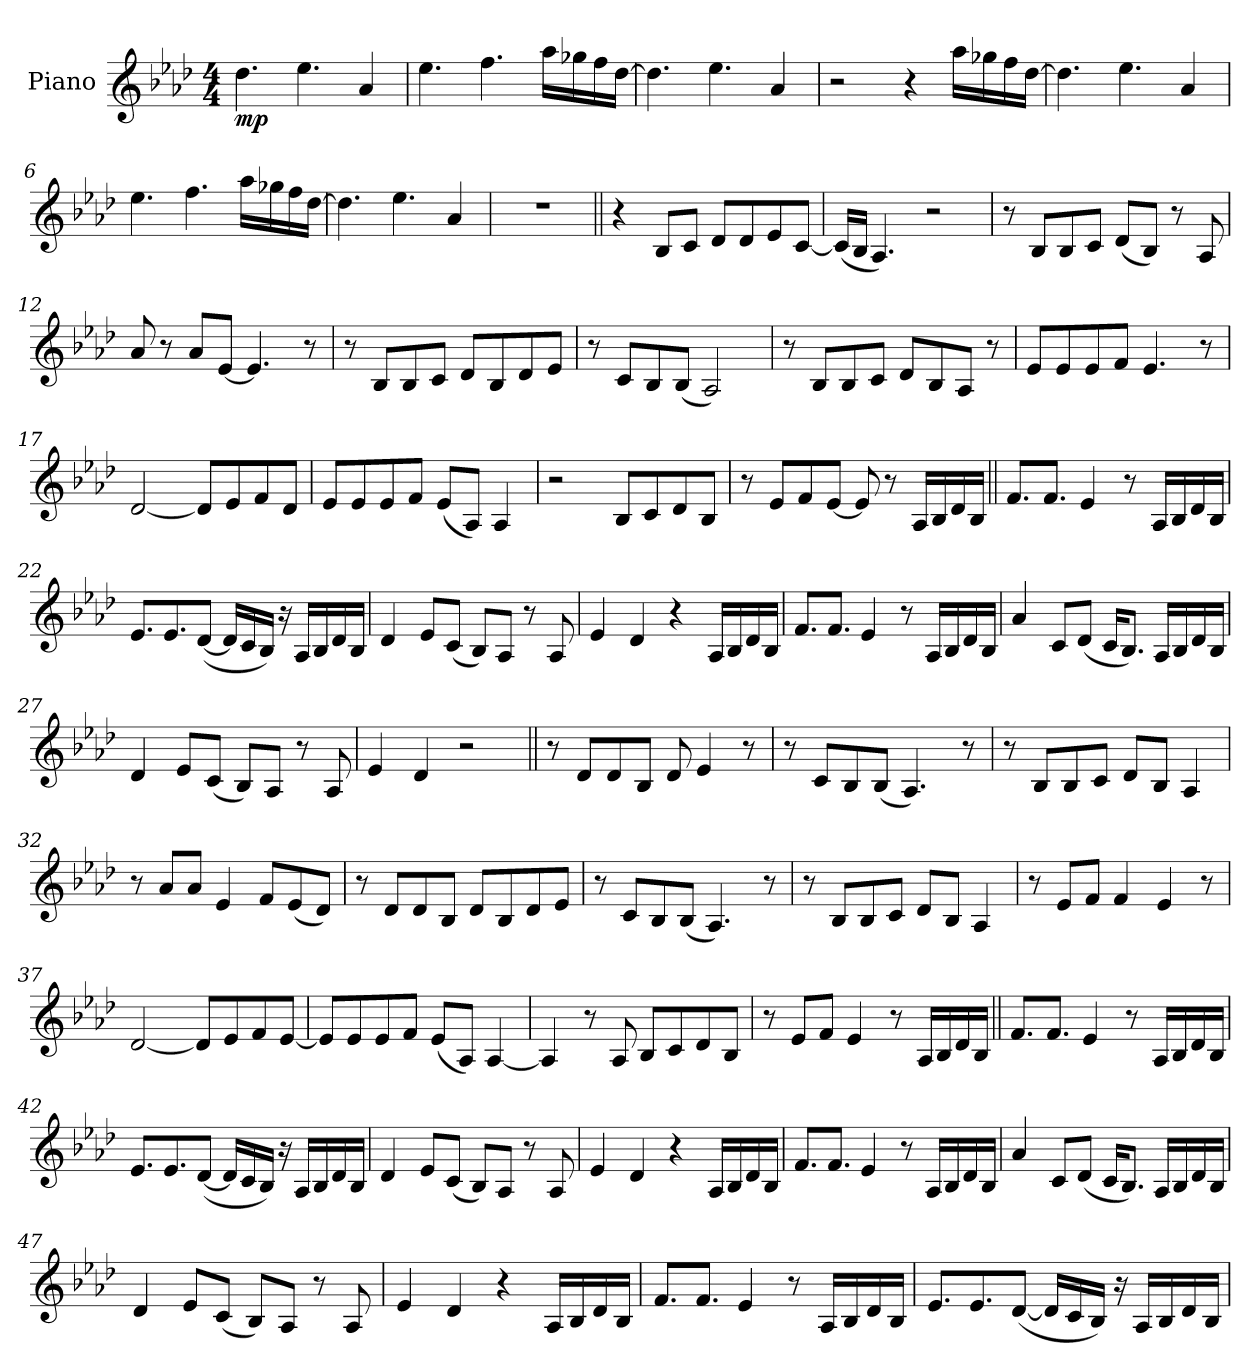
**kern	**dynam
*part1	*part1
*staff1	*staff1
*I"Piano	*
*I'Pno.	*
*clefG2	*
*k[b-e-a-d-]	*
*M4/4	*
=1	=1
!	!LO:DY:b
4.dd-!	mp
4.ee-!	.
4a-!	.
=2	=2
4.ee-!	.
4.ff!	.
16aa-!LL	.
16gg-X!	.
16ff!	.
[16dd-!JJ	.
=3	=3
4.dd-!]	.
4.ee-!	.
4a-!	.
=4	=4
2r	.
4r	.
16aa-!LL	.
16gg-X!	.
16ff!	.
[16dd-!JJ	.
=5	=5
4.dd-!]	.
4.ee-!	.
4a-!	.
=6	=6
4.ee-!	.
4.ff!	.
16aa-!LL	.
16gg-X!	.
16ff!	.
[16dd-!JJ	.
=7	=7
4.dd-!]	.
4.ee-!	.
4a-!	.
=8	=8
1r	.
=9||	=9||
4r	.
8B-L	.
8cJ	.
8d-L	.
8d-	.
8e-	.
[8cJ	.
=10	=10
(<16cLL]	.
16B-JJ	.
4.A-)	.
2r	.
=11	=11
8r	.
8B-L	.
8B-	.
8cJ	.
(<8d-L	.
8B-J)	.
8r	.
8A-	.
=12	=12
8a-	.
8r	.
8a-L	.
[8e-J	.
4.e-]	.
8r	.
=13	=13
8r	.
8B-L	.
8B-	.
8cJ	.
8d-L	.
8B-	.
8d-	.
8e-J	.
=14	=14
8r	.
8cL	.
8B-	.
(<8B-J	.
2A-)	.
=15	=15
8r	.
8B-L	.
8B-	.
8cJ	.
8d-L	.
8B-	.
8A-J	.
8r	.
=16	=16
8e-L	.
8e-	.
8e-	.
8fJ	.
4.e-	.
8r	.
=17	=17
[2d-	.
8d-L]	.
8e-	.
8f	.
8d-J	.
=18	=18
8e-L	.
8e-	.
8e-	.
8fJ	.
(<8e-L	.
8A-J)	.
4A-	.
=19	=19
2r	.
8B-L	.
8c	.
8d-	.
8B-J	.
=20	=20
8r	.
8e-L	.
8f	.
[8e-J	.
8e-]	.
8r	.
16A-LL	.
16B-	.
16d-	.
16B-JJ	.
=21||	=21||
8.fL	.
8.fJ	.
4e-	.
8r	.
16A-LL	.
16B-	.
16d-	.
16B-JJ	.
=22	=22
8.e-L	.
8.e-	.
(<[8d-J	.
16d-LL]	.
16c	.
16B-JJ)	.
16r	.
16A-LL	.
16B-	.
16d-	.
16B-JJ	.
=23	=23
4d-	.
8e-L	.
(<8cJ	.
8B-L)	.
8A-J	.
8r	.
8A-	.
=24	=24
4e-	.
4d-	.
4r	.
16A-LL	.
16B-	.
16d-	.
16B-JJ	.
=25	=25
8.fL	.
8.fJ	.
4e-	.
8r	.
16A-LL	.
16B-	.
16d-	.
16B-JJ	.
=26	=26
4a-	.
8cL	.
(<8d-J	.
16cKL	.
8.B-J)	.
16A-LL	.
16B-	.
16d-	.
16B-JJ	.
=27	=27
4d-	.
8e-L	.
(<8cJ	.
8B-L)	.
8A-J	.
8r	.
8A-	.
=28	=28
4e-	.
4d-	.
2r	.
=29||	=29||
8r	.
8d-L	.
8d-	.
8B-J	.
8d-	.
4e-	.
8r	.
=30	=30
8r	.
8cL	.
8B-	.
(<8B-J	.
4.A-)	.
8r	.
=31	=31
8r	.
8B-L	.
8B-	.
8cJ	.
8d-L	.
8B-J	.
4A-	.
=32	=32
8r	.
8a-L	.
8a-J	.
4e-	.
8fL	.
(<8e-	.
8d-J)	.
=33	=33
8r	.
8d-L	.
8d-	.
8B-J	.
8d-L	.
8B-	.
8d-	.
8e-J	.
=34	=34
8r	.
8cL	.
8B-	.
(<8B-J	.
4.A-)	.
8r	.
=35	=35
8r	.
8B-L	.
8B-	.
8cJ	.
8d-L	.
8B-J	.
4A-	.
=36	=36
8r	.
8e-L	.
8fJ	.
4f	.
4e-	.
8r	.
=37	=37
[2d-	.
8d-L]	.
8e-	.
8f	.
[8e-J	.
=38	=38
8e-L]	.
8e-	.
8e-	.
8fJ	.
(<8e-L	.
8A-J)	.
[4A-	.
=39	=39
4A-]	.
8r	.
8A-	.
8B-L	.
8c	.
8d-	.
8B-J	.
=40	=40
8r	.
8e-L	.
8fJ	.
4e-	.
8r	.
16A-LL	.
16B-	.
16d-	.
16B-JJ	.
=41||	=41||
8.fL	.
8.fJ	.
4e-	.
8r	.
16A-LL	.
16B-	.
16d-	.
16B-JJ	.
=42	=42
8.e-L	.
8.e-	.
(<[8d-J	.
16d-LL]	.
16c	.
16B-JJ)	.
16r	.
16A-LL	.
16B-	.
16d-	.
16B-JJ	.
=43	=43
4d-	.
8e-L	.
(<8cJ	.
8B-L)	.
8A-J	.
8r	.
8A-	.
=44	=44
4e-	.
4d-	.
4r	.
16A-LL	.
16B-	.
16d-	.
16B-JJ	.
=45	=45
8.fL	.
8.fJ	.
4e-	.
8r	.
16A-LL	.
16B-	.
16d-	.
16B-JJ	.
=46	=46
4a-	.
8cL	.
(<8d-J	.
16cKL	.
8.B-J)	.
16A-LL	.
16B-	.
16d-	.
16B-JJ	.
=47	=47
4d-	.
8e-L	.
(<8cJ	.
8B-L)	.
8A-J	.
8r	.
8A-	.
=48	=48
4e-	.
4d-	.
4r	.
16A-LL	.
16B-	.
16d-	.
16B-JJ	.
=49	=49
8.fL	.
8.fJ	.
4e-	.
8r	.
16A-LL	.
16B-	.
16d-	.
16B-JJ	.
=50	=50
8.e-L	.
8.e-	.
(<[8d-J	.
16d-LL]	.
16c	.
16B-JJ)	.
16r	.
16A-LL	.
16B-	.
16d-	.
16B-JJ	.
=	=
*-	*-
